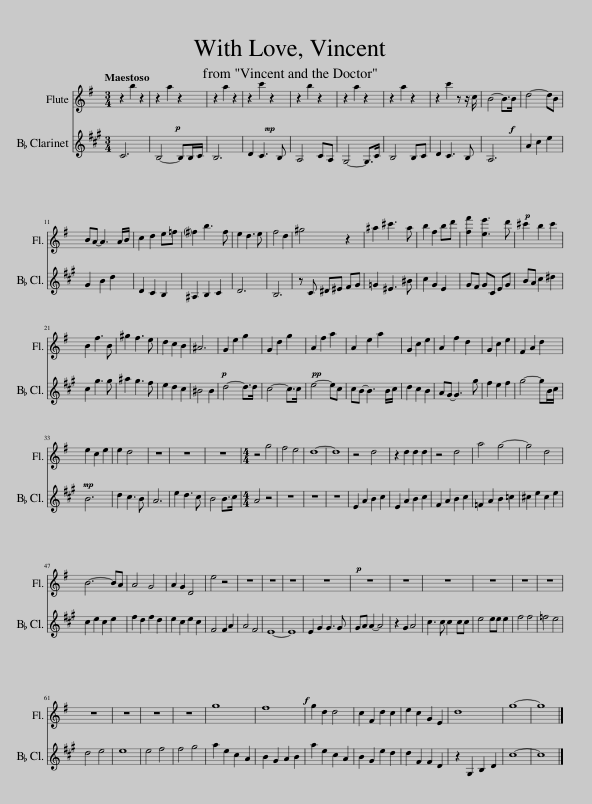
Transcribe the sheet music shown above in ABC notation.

X:1
%%score 1 2
L:1/8
Q:1/4=80
M:3/4
I:linebreak $
K:G
V:1 treble
V:2 treble transpose=-2
V:1
 z2!p! b2 z2 | z2 a2 z2 | z2 a2 z2 | z2!mp! c'2 z2 | z2 b2 z2 | %5
 z2 a2 z2 | z2 a2 z2 | z2 c'2 z z/!f! c/ | B4- B>B | d4- dB |$ %10
 BA- A3 A/B/ | c2 d2 e=f | !courtesy!^f2 b3 f | e2 d3 e | f4 d2 | %15
 ^g4 z2 | ^a2 ^c'3 a | b2 f2 bd' | [ff']2 [ee']3 d' | ^c'2 b2 c'2 |$ %20
 B2 f3 B | ^g2 f3 e | d2 c2 B2 | ^A6 |!p! G2 e2 g2 | %25
 G2 d2 g2 |!pp! A2 f2 a2 | A2 e2 a2 | G2 c2 e2 | A2 f2 d2 | %30
 G2 c2 e2 | F2 A2 d2 |$!mp! e2 c2 e2 | e2 d4 | z6 | %35
 z6 | z6 |[M:4/4] z4 g4 | f4 e4 | d8- | %40
 d8 | z4 d4 | z2 d2 d2 d2 | z4 d4 | a4 g4- | %45
 g4 d4 |$ B6- BA | A4 G4 | A2 G2 D4 | e4 z4 | %50
 z8 | z8 | z8 | z8 | z8 | %55
 z8 | z8 | z8 | z8 | z8 |$ %60
 z8 | z8 | z8 | z8 | g8 | %65
 f8 | g2 d2 d4 | c2 F2 d2 c2 | e2 c2 G2 E2 | d8 | %70
 g8- | g8 |] %72
V:2
[K:A] C6 | B,4- B,B,/C/ | B,6 | D2 C3 B, | A,4 CA, | %5
 G,4- G,>C | B,4 B,C | D2 C3 B, | A,6 |!p! A2 c2 e2 |$ %10
 G2 B2 d2 | D2 C2 B,2 | ^A,2 B,2 C2 | D6 | B,6 | %15
 z C ^D^E FG | =G2 ^E3 ^B | c2 G2 E2 | GF GC EG | BA c2 ^d2 |$ %20
 c2 g3 g | ^a2 g3 f | e2 d2 c2 | ^B4 B2 | d4- d>d | %25
 c4- c>c | e4- ec | cB- B3 B/c/ | d2 c2 B2 | AG- G3 g | %30
 f2 e2 f2 | g4- gB/c/ |$ B6 | d2 c3 B | A6 | %35
 e2 d3 c | B4 B>c |[M:4/4] A4 z4 | z8 | z8 | %40
 z8 |!p! E2 A2 B2 c2 | E2 A2 B2 c2 | F2 A2 B2 c2 | =F2 A2 B2 =c2 | %45
 ^c2 e2 c2 e2 |$ c2 e2 c2 e2 | f2 d2 f2 d2 | e2 c2 e2 c2 | F4 F2 A2 | %50
 A4 F4 | E8- | E8 |!f! E2 G2 G3 G | GA A2- A4 | %55
 z2 G2 A4 | c3 c c2 cc | e4 ee e2 | f4 f4 | =f4 e4 |$ %60
 d4 e4 | e8 | e4 f4 | f4 g4 | a2 e2 c2 A2 | %65
 B2 G2 A2 B2 | a2 e2 c2 A2 | B2 G2 e2 d2 | d2 F2 F2 D2 | z2 G,2 B,2 D2 | %70
 c8- | c8 |] %72
